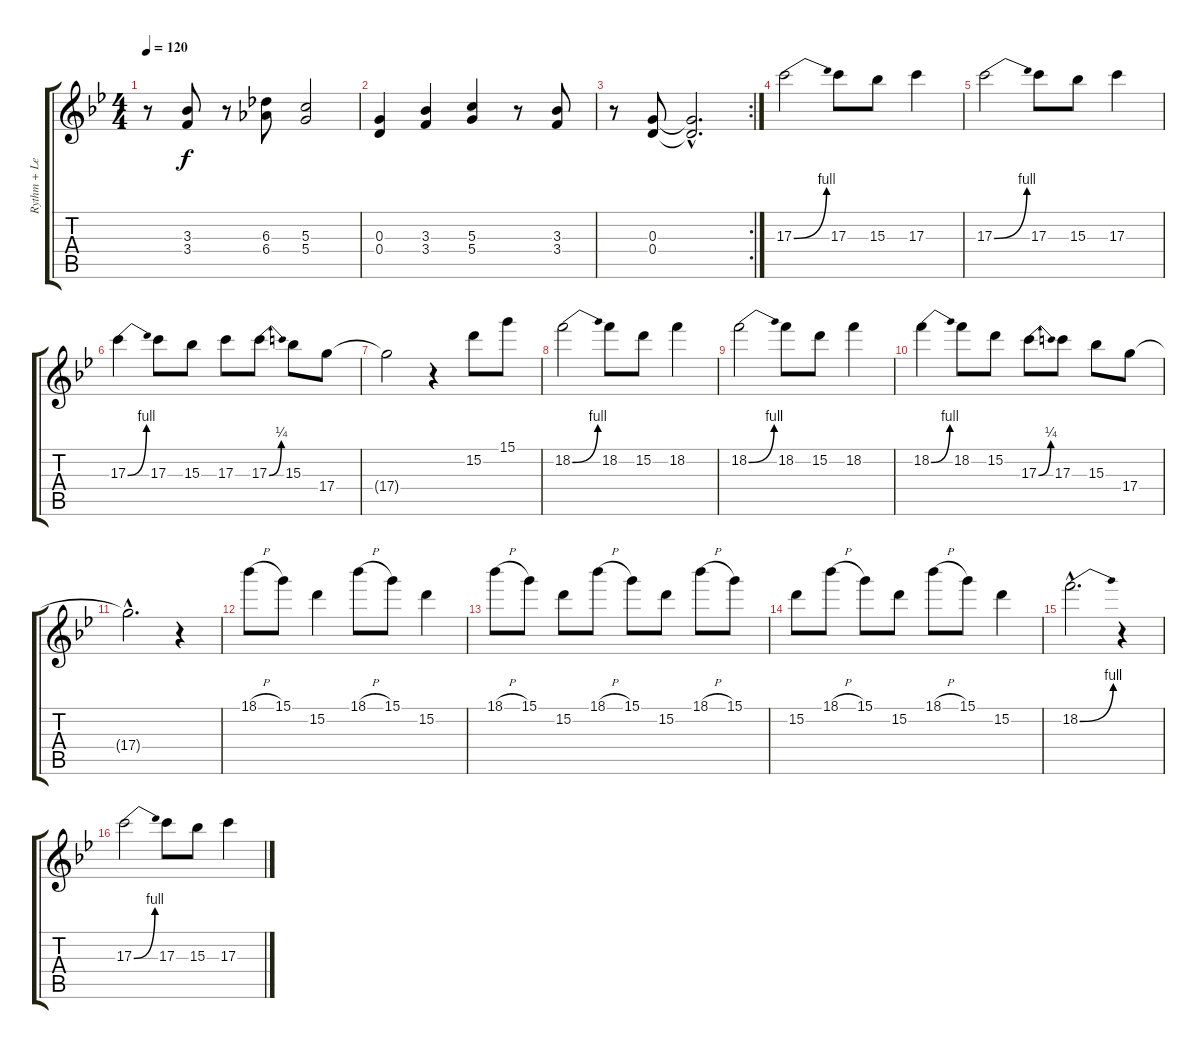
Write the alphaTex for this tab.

\track ("Rythm + Lead Guitar" "Rythm + Le") {instrument distortionguitar}
\staff {score tabs}
\tuning (E4 B3 G3 D3 A2 E2) {hide}
\ts (4 4)
\tempo 120
\clef g2
\ks bb
r.8{dy f} (3.3 3.4).8 r.8 (6.3 6.4).8 (5.3 5.4).2 |
(0.3 0.4).4 (3.3 3.4).4 (5.3 5.4).4 r.8 (3.3 3.4).8 |
\rc 2
r.8 (0.3 0.4).8 (0.3{hac t} 0.4{hac t}).2{d} |
17.3{be (bend 0 0 60 4)}.2{volume 16} 17.3.8 15.3.8 17.3.4 |
17.3{be (bend 0 0 60 4)}.2 17.3.8 15.3.8 17.3.4 |
17.3{be (bend 0 0 60 4)}.4 17.3.8 15.3.8 17.3.8 17.3{be (bend 0 0 60 1)}.8 15.3.8 17.4.8 |
17.4{t}.2 r.4 15.2.8 15.1.8 |
18.2{be (bend 0 0 60 4)}.2 18.2.8 15.2.8 18.2.4 |
18.2{be (bend 0 0 60 4)}.2 18.2.8 15.2.8 18.2.4 |
18.2{be (bend 0 0 60 4)}.4 18.2.8 15.2.8 17.3{be (bend 0 0 60 1)}.8 17.3.8 15.3.8 17.4.8 |
17.4{hac t}.2{d} r.4 |
18.1{h}.8 15.1.8 15.2.4 18.1{h}.8 15.1.8 15.2.4 |
18.1{h}.8 15.1.8 15.2.8 18.1{h}.8 15.1.8 15.2.8 18.1{h}.8 15.1.8 |
15.2.8 18.1{h}.8 15.1.8 15.2.8 18.1{h}.8 15.1.8 15.2.4 |
18.2{be (bend 0 0 60 4) hac}.2{d} r.4 |
17.3{be (bend 0 0 60 4)}.2 17.3.8 15.3.8 17.3.4
